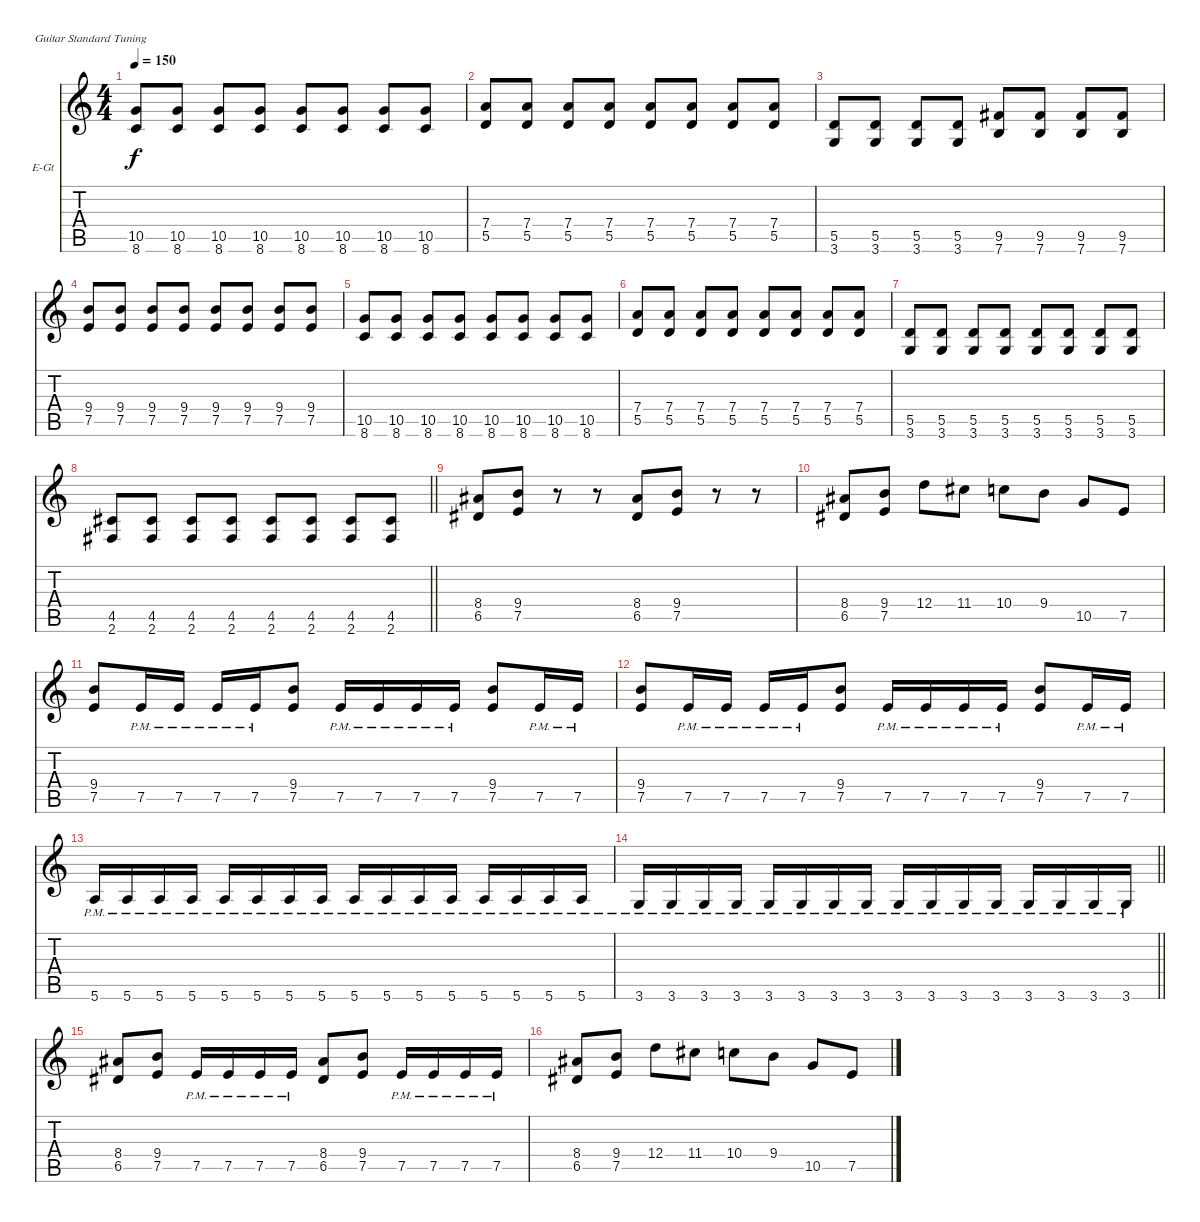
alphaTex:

\bracketExtendMode nobrackets
\firstSystemTrackNameOrientation horizontal
\otherSystemsTrackNameOrientation horizontal
\track ("ßêîâ" "E-Gt") {instrument overdrivenguitar}
\staff {score tabs}
\tuning (E4 B3 G3 D3 A2 E2)
\ts (4 4)
\tempo 150
\clef g2
\ks c
(10.5 8.6).8{dy f} (10.5 8.6).8 (10.5 8.6).8 (10.5 8.6).8 (10.5 8.6).8 (10.5 8.6).8 (10.5 8.6).8 (10.5 8.6).8 |
(7.4 5.5).8 (7.4 5.5).8 (7.4 5.5).8 (7.4 5.5).8 (7.4 5.5).8 (7.4 5.5).8 (7.4 5.5).8 (7.4 5.5).8 |
(5.5 3.6).8 (5.5 3.6).8 (5.5 3.6).8 (5.5 3.6).8 (9.5 7.6).8 (9.5 7.6).8 (9.5 7.6).8 (9.5 7.6).8 |
(9.4 7.5).8 (9.4 7.5).8 (9.4 7.5).8 (9.4 7.5).8 (9.4 7.5).8 (9.4 7.5).8 (9.4 7.5).8 (9.4 7.5).8 |
(10.5 8.6).8 (10.5 8.6).8 (10.5 8.6).8 (10.5 8.6).8 (10.5 8.6).8 (10.5 8.6).8 (10.5 8.6).8 (10.5 8.6).8 |
(7.4 5.5).8 (7.4 5.5).8 (7.4 5.5).8 (7.4 5.5).8 (7.4 5.5).8 (7.4 5.5).8 (7.4 5.5).8 (7.4 5.5).8 |
(5.5 3.6).8 (5.5 3.6).8 (5.5 3.6).8 (5.5 3.6).8 (5.5 3.6).8 (5.5 3.6).8 (5.5 3.6).8 (5.5 3.6).8 |
\barLineRight lightlight
(4.5 2.6).8 (4.5 2.6).8 (4.5 2.6).8 (4.5 2.6).8 (4.5 2.6).8 (4.5 2.6).8 (4.5 2.6).8 (4.5 2.6).8 |
(8.4 6.5).8 (9.4 7.5).8 r.8 r.8 (8.4 6.5).8 (9.4 7.5).8 r.8 r.8 |
(8.4 6.5).8 (9.4 7.5).8 12.4.8 11.4.8 10.4.8 9.4.8 10.5.8 7.5.8 |
(9.4 7.5).8 7.5{pm}.16 7.5{pm}.16 7.5{pm}.16 7.5{pm}.16 (9.4 7.5).8 7.5{pm}.16 7.5{pm}.16 7.5{pm}.16 7.5{pm}.16 (9.4 7.5).8 7.5{pm}.16 7.5{pm}.16 |
(9.4 7.5).8 7.5{pm}.16 7.5{pm}.16 7.5{pm}.16 7.5{pm}.16 (9.4 7.5).8 7.5{pm}.16 7.5{pm}.16 7.5{pm}.16 7.5{pm}.16 (9.4 7.5).8 7.5{pm}.16 7.5{pm}.16 |
5.6{pm}.16 5.6{pm}.16 5.6{pm}.16 5.6{pm}.16 5.6{pm}.16 5.6{pm}.16 5.6{pm}.16 5.6{pm}.16 5.6{pm}.16 5.6{pm}.16 5.6{pm}.16 5.6{pm}.16 5.6{pm}.16 5.6{pm}.16 5.6{pm}.16 5.6{pm}.16 |
\barLineRight lightlight
3.6{pm}.16 3.6{pm}.16 3.6{pm}.16 3.6{pm}.16 3.6{pm}.16 3.6{pm}.16 3.6{pm}.16 3.6{pm}.16 3.6{pm}.16 3.6{pm}.16 3.6{pm}.16 3.6{pm}.16 3.6{pm}.16 3.6{pm}.16 3.6{pm}.16 3.6{pm}.16 |
(8.4 6.5).8 (9.4 7.5).8 7.5{pm}.16 7.5{pm}.16 7.5{pm}.16 7.5{pm}.16 (8.4 6.5).8 (9.4 7.5).8 7.5{pm}.16 7.5{pm}.16 7.5{pm}.16 7.5{pm}.16 |
(8.4 6.5).8 (9.4 7.5).8 12.4.8 11.4.8 10.4.8 9.4.8 10.5.8 7.5.8
